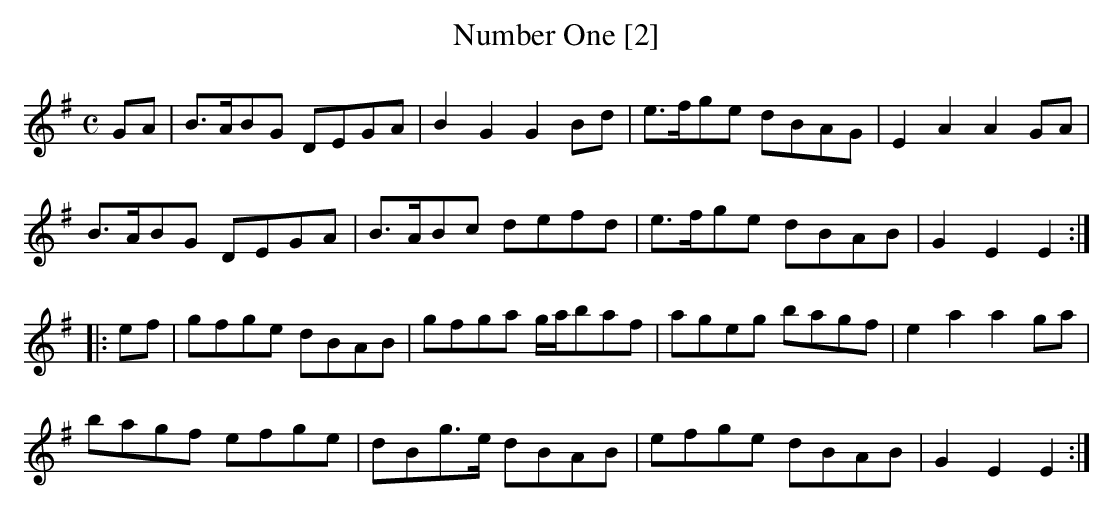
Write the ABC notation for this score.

X:1
T:Number One [2]
M:C
L:1/8
K:G
GA|B>ABG DEGA|B2G2G2 Bd|e>fge dBAG|E2A2A2GA|
B>ABG DEGA|B>ABc defd|e>fge dBAB|G2E2E2:|
|:ef|gfge dBAB|gfga g/a/baf|ageg bagf|e2a2a2 ga|
bagf efge|dBg>e dBAB|efge dBAB|G2E2E2:|
